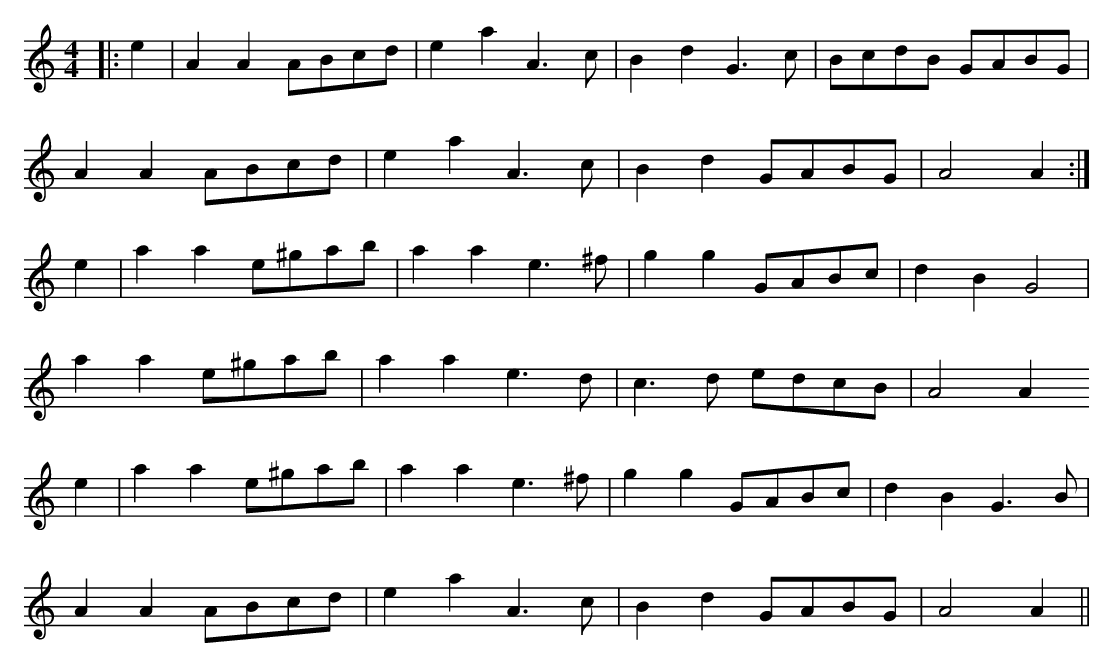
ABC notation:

X:1
M:4/4
K:Amin
|:e2|A2 A2 ABcd|e2 a2 A3 c|B2 d2 G3 c|BcdB GABG|
A2 A2 ABcd|e2 a2 A3 c|B2 d2 GABG|A4 A2:|
e2|a2 a2 e^gab|a2 a2 e3 ^f|g2 g2 GABc|d2 B2 G4|
a2 a2 e^gab|a2 a2 e3 d|c3 d edcB|A4 A2
e2|a2 a2 e^gab|a2 a2 e3 ^f|g2 g2 GABc|d2 B2 G3 B|
A2 A2 ABcd|e2 a2 A3 c|B2 d2 GABG|A4 A2||
